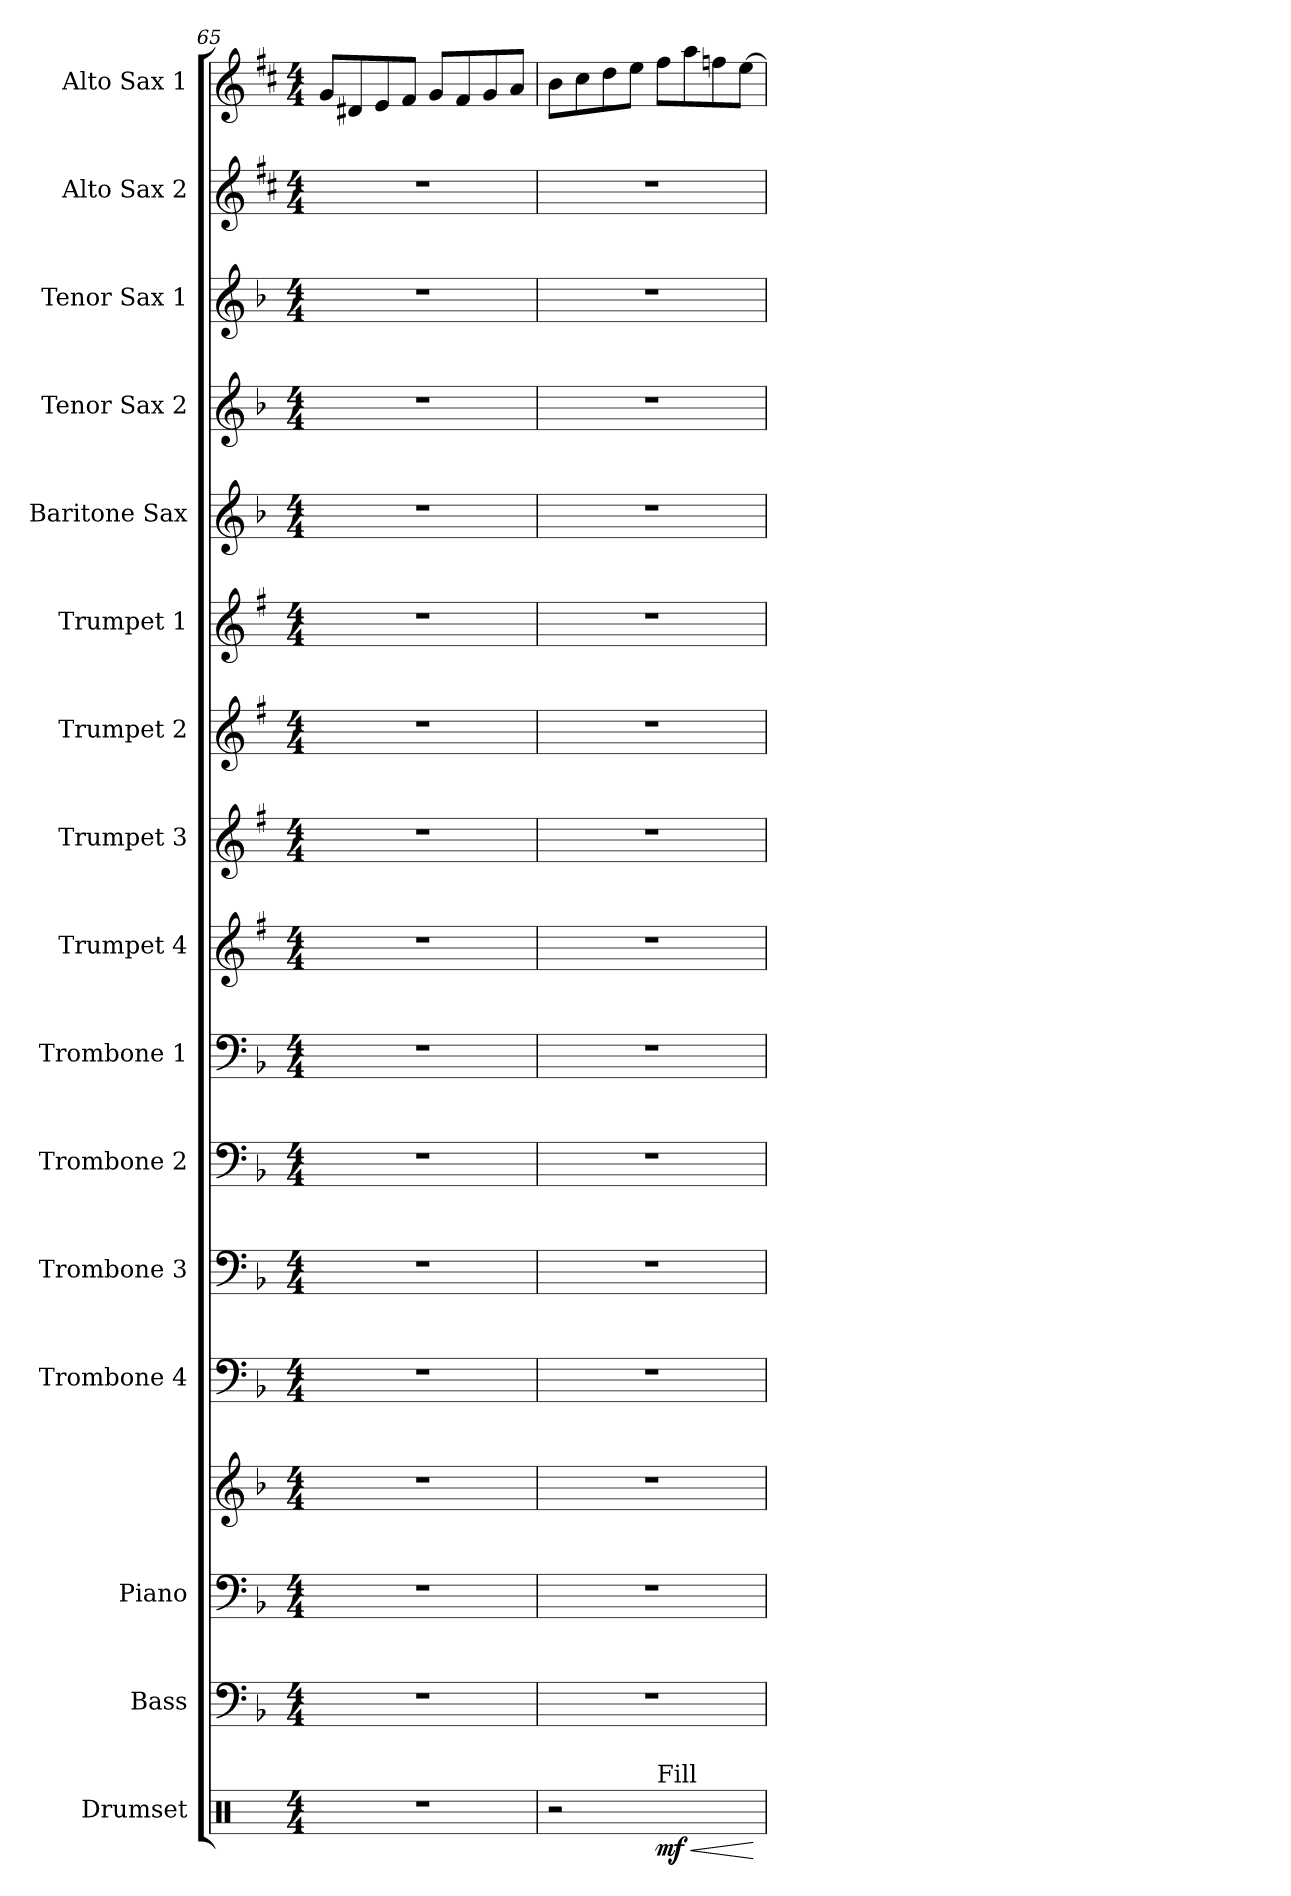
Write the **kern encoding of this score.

**kern	**dynam	**kern	**kern	**kern	**kern	**kern	**kern	**kern	**kern	**kern	**kern	**kern	**kern	**kern	**kern	**kern	**kern
*part16	*part16	*part15	*part14	*part14	*part13	*part12	*part11	*part10	*part9	*part8	*part7	*part6	*part5	*part4	*part3	*part2	*part1
*staff17	*staff17	*staff16	*staff15	*staff14	*staff13	*staff12	*staff11	*staff10	*staff9	*staff8	*staff7	*staff6	*staff5	*staff4	*staff3	*staff2	*staff1
*I"Drumset	*	*I"Bass	*I"Piano	*	*I"Trombone 4	*I"Trombone 3	*I"Trombone 2	*I"Trombone 1	*I"Trumpet 4	*I"Trumpet 3	*I"Trumpet 2	*I"Trumpet 1	*I"Baritone Sax	*I"Tenor Sax 2	*I"Tenor Sax 1	*I"Alto Sax 2	*I"Alto Sax 1
*I'Drs.	*	*I'Bass	*I'Piano	*	*I'Tbn. 4	*I'Tbn. 3	*I'Tbn. 2	*I'Tbn. 1	*I'Tpt. 4	*I'Tpt. 3	*I'Tpt. 2	*I'Tpt. 1	*I'Bari	*I'Tenor 2	*I'Tenor 1	*I'Alto 2	*I'Alto 1
!!LO:PB:g=z
*clefX	*	*clefF4	*clefF4	*clefG2	*clefF4	*clefF4	*clefF4	*clefF4	*clefG2	*clefG2	*clefG2	*clefG2	*clefG2	*clefG2	*clefG2	*clefG2	*clefG2
*	*	*ITrd7c12	*	*	*	*	*	*	*ITrd1c2	*ITrd1c2	*ITrd1c2	*ITrd1c2	*ITrd12c21	*ITrd8c14	*ITrd8c14	*ITrd5c9	*ITrd5c9
*k[]	*	*k[b-]	*k[b-]	*k[b-]	*k[b-]	*k[b-]	*k[b-]	*k[b-]	*k[b-]	*k[b-]	*k[b-]	*k[b-]	*k[b-]	*k[b-]	*k[b-]	*k[b-]	*k[b-]
*M4/4	*	*M4/4	*M4/4	*M4/4	*M4/4	*M4/4	*M4/4	*M4/4	*M4/4	*M4/4	*M4/4	*M4/4	*M4/4	*M4/4	*M4/4	*M4/4	*M4/4
=65	=65	=65	=65	=65	=65	=65	=65	=65	=65	=65	=65	=65	=65	=65	=65	=65	=65
1r	.	1r	1r	1r	1r	1r	1r	1r	1r	1r	1r	1r	1r	1r	1r	1r	8B-/L
.	.	.	.	.	.	.	.	.	.	.	.	.	.	.	.	.	8F#X/
.	.	.	.	.	.	.	.	.	.	.	.	.	.	.	.	.	8G/
.	.	.	.	.	.	.	.	.	.	.	.	.	.	.	.	.	8A/J
.	.	.	.	.	.	.	.	.	.	.	.	.	.	.	.	.	8B-/L
.	.	.	.	.	.	.	.	.	.	.	.	.	.	.	.	.	8A/
.	.	.	.	.	.	.	.	.	.	.	.	.	.	.	.	.	8B-/
.	.	.	.	.	.	.	.	.	.	.	.	.	.	.	.	.	8c/J
=66	=66	=66	=66	=66	=66	=66	=66	=66	=66	=66	=66	=66	=66	=66	=66	=66	=66
2r	.	1r	1r	1r	1r	1r	1r	1r	1r	1r	1r	1r	1r	1r	1r	1r	8d\L
.	.	.	.	.	.	.	.	.	.	.	.	.	.	.	.	.	8e\
.	.	.	.	.	.	.	.	.	.	.	.	.	.	.	.	.	8f\
.	.	.	.	.	.	.	.	.	.	.	.	.	.	.	.	.	8g\J
!LO:TX:a:t=Fill	!	!	!	!	!	!	!	!	!	!	!	!	!	!	!	!	!
!	!LO:HP:b	!	!	!	!	!	!	!	!	!	!	!	!	!	!	!	!
!	!LO:DY:n=1:b	!	!	!	!	!	!	!	!	!	!	!	!	!	!	!	!
4R	< mf	.	.	.	.	.	.	.	.	.	.	.	.	.	.	.	8a\L
.	.	.	.	.	.	.	.	.	.	.	.	.	.	.	.	.	8cc\
4R	.	.	.	.	.	.	.	.	.	.	.	.	.	.	.	.	8a-X\
.	.	.	.	.	.	.	.	.	.	.	.	.	.	.	.	.	[8g\J
.	[	.	.	.	.	.	.	.	.	.	.	.	.	.	.	.	.
=	=	=	=	=	=	=	=	=	=	=	=	=	=	=	=	=	=
*-	*-	*-	*-	*-	*-	*-	*-	*-	*-	*-	*-	*-	*-	*-	*-	*-	*-
